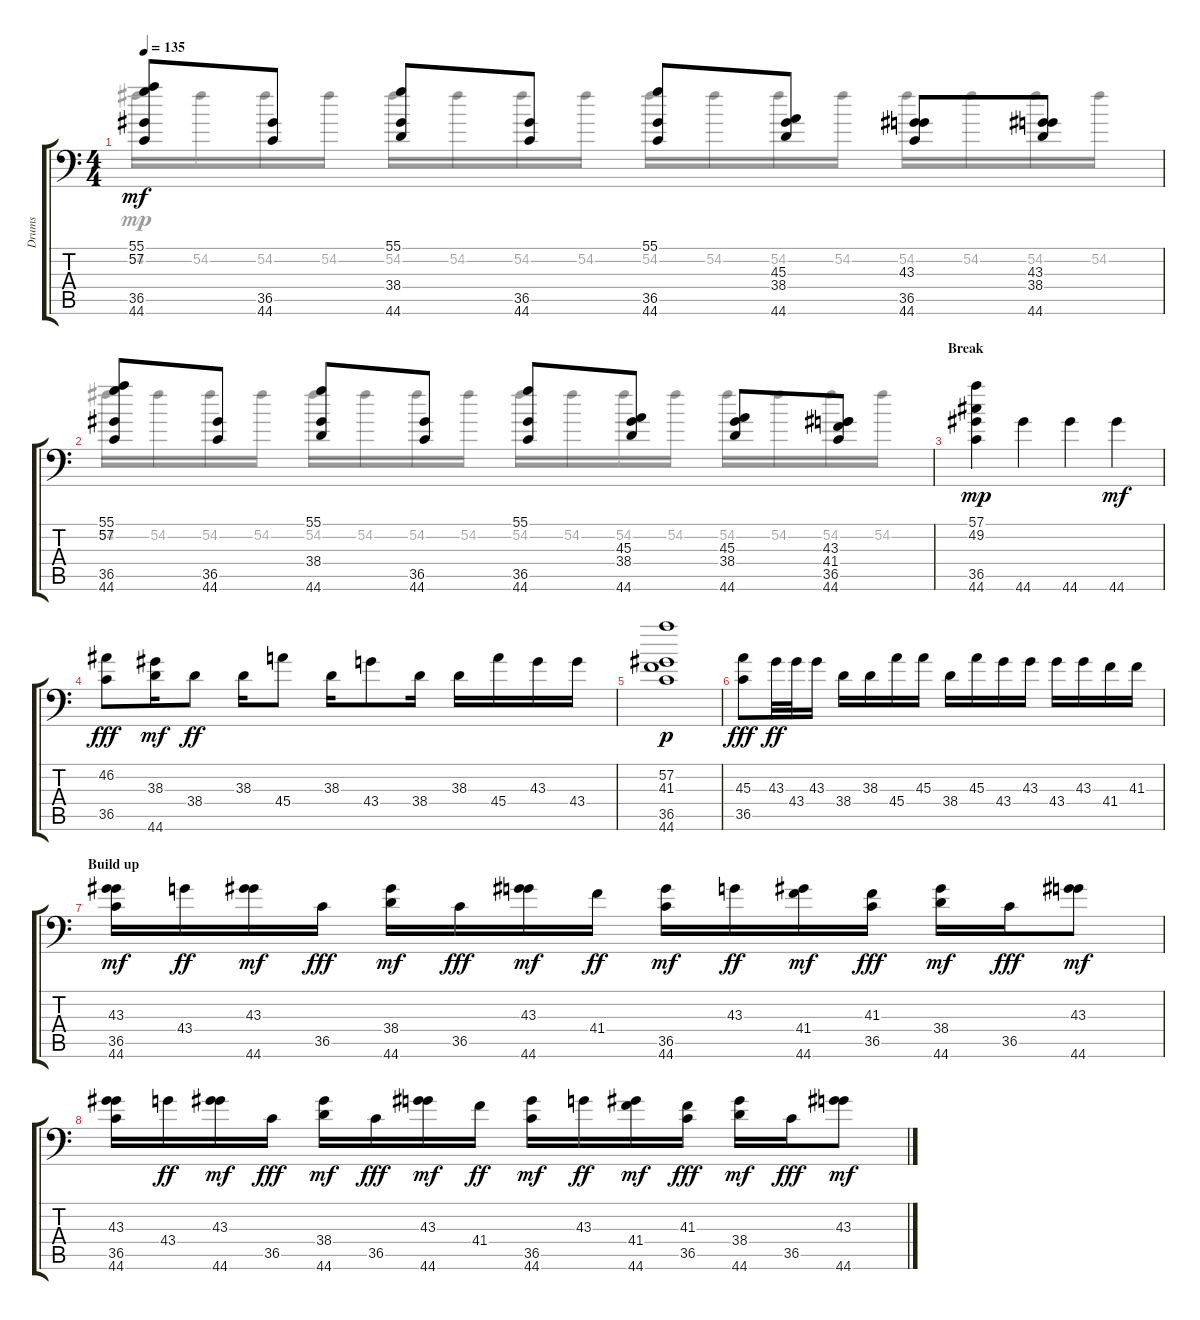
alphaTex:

\track ("Drums" "Drums") {instrument acousticgrandpiano}
\staff {score tabs}
\tuning (C-1 C-1 C-1 C-1 C-1 C-1) {hide}
\voice
\ts (4 4)
\tempo 135
\clef f4
\ks c
(55.1 57.2 36.5 44.6).8{dy mf} (36.5 44.6).8 (55.1 38.4 44.6).8 (36.5 44.6).8 (55.1 36.5 44.6).8 (45.3 38.4 44.6).8 (43.3 36.5 44.6).8 (43.3 38.4 44.6).8 |
(55.1 57.2 36.5 44.6).8 (36.5 44.6).8 (55.1 38.4 44.6).8 (36.5 44.6).8 (55.1 36.5 44.6).8 (45.3 38.4 44.6).8 (45.3 38.4 44.6).8 (43.3 41.4 36.5 44.6).8 |
\section ("" "Break")
(57.1 49.2 36.5 44.6).4{dy mp} 44.6.4 44.6.4 44.6.4{dy mf} |
(46.2 36.5).8{dy fff} (38.3 44.6).16{dy mf} 38.4.8{dy ff} 38.3.16 45.4.8 38.3.16 43.4.8 38.4.16 38.3.16 45.4.16 43.3.16 43.4.16 |
(57.2 41.3 36.5 44.6).1{dy p} |
(45.3 36.5).8{dy fff} 43.3.32{dy ff} 43.4.32 43.3.16 38.4.16 38.3.16 45.4.16 45.3.16 38.4.16 45.3.16 43.4.16 43.3.16 43.4.16 43.3.16 41.4.16 41.3.16 |
\section ("" "Build up")
(43.3 36.5 44.6).16{dy mf} 43.4.16{dy ff} (43.3 44.6).16{dy mf} 36.5.16{dy fff} (38.4 44.6).16{dy mf} 36.5.16{dy fff} (43.3 44.6).16{dy mf} 41.4.16{dy ff} (36.5 44.6).16{dy mf} 43.3.16{dy ff} (41.4 44.6).16{dy mf} (41.3 36.5).16{dy fff} (38.4 44.6).16{dy mf} 36.5.16{dy fff} (43.3 44.6).8{dy mf} |
(43.3 36.5 44.6).16 43.4.16{dy ff} (43.3 44.6).16{dy mf} 36.5.16{dy fff} (38.4 44.6).16{dy mf} 36.5.16{dy fff} (43.3 44.6).16{dy mf} 41.4.16{dy ff} (36.5 44.6).16{dy mf} 43.3.16{dy ff} (41.4 44.6).16{dy mf} (41.3 36.5).16{dy fff} (38.4 44.6).16{dy mf} 36.5.16{dy fff} (43.3 44.6).8{dy mf}
\voice
\clef f4
\ottava regular
\simile none
\ks c
54.2.16{dy mp} 54.2.16 54.2.16 54.2.16 54.2.16 54.2.16 54.2.16 54.2.16 54.2.16 54.2.16 54.2.16 54.2.16 54.2.16 54.2.16 54.2.16 54.2.16 |
54.2.16 54.2.16 54.2.16 54.2.16 54.2.16 54.2.16 54.2.16 54.2.16 54.2.16 54.2.16 54.2.16 54.2.16 54.2.16 54.2.16 54.2.16 54.2.16 |
|
|
|
|
|
